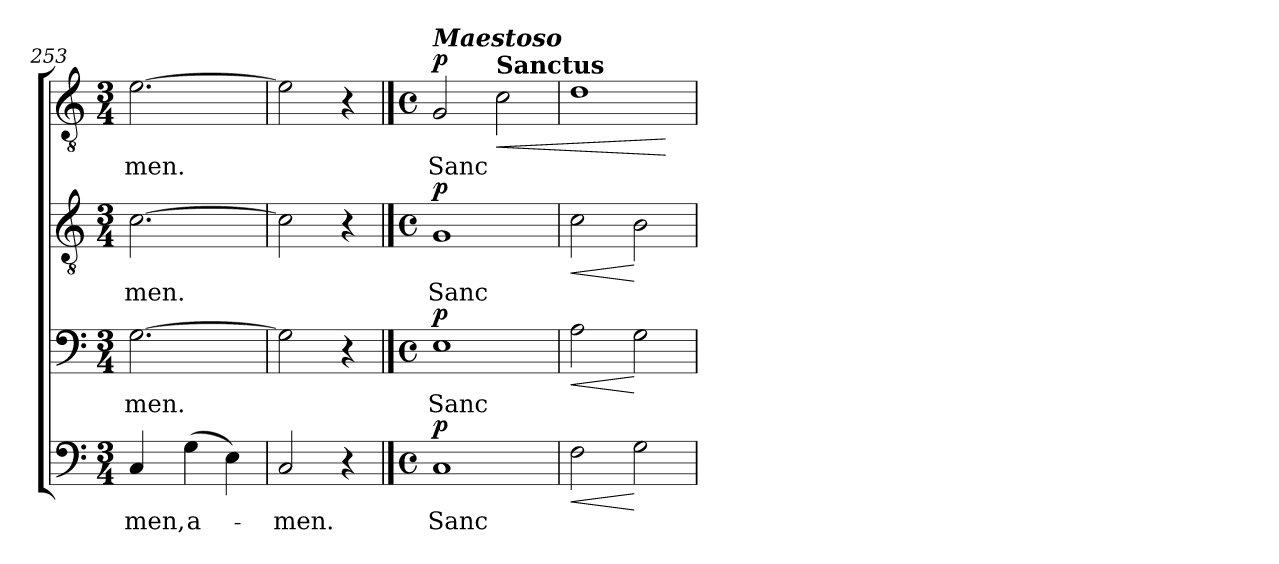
**kern	**text	**dynam	**kern	**text	**dynam	**kern	**text	**dynam	**kern	**text	**dynam
*part4	*part4	*part4	*part3	*part3	*part3	*part2	*part2	*part2	*part1	*part1	*part1
*staff4	*staff4	*staff4	*staff3	*staff3	*staff3	*staff2	*staff2	*staff2	*staff1	*staff1	*staff1
*clefF4	*	*	*clefF4	*	*	*clefGv2	*	*	*clefGv2	*	*
*k[]	*	*	*k[]	*	*	*k[]	*	*	*k[]	*	*
*C:	*	*	*C:	*	*	*C:	*	*	*C:	*	*
*M3/4	*	*	*M3/4	*	*	*M3/4	*	*	*M3/4	*	*
=253	=253	=253	=253	=253	=253	=253	=253	=253	=253	=253	=253
!	!LO:LY:b	!	!	!LO:LY:b	!	!	!LO:LY:b	!	!	!LO:LY:b	!
4C/	men,	.	[2.G\	men.	.	[2.c\	men.	.	[2.e\	men.	.
!	!LO:LY:b	!	!	!	!	!	!	!	!	!	!
(>4G\	a-	.	.	.	.	.	.	.	.	.	.
4E\)	.	.	.	.	.	.	.	.	.	.	.
=254	=254	=254	=254	=254	=254	=254	=254	=254	=254	=254	=254
!	!LO:LY:b	!	!	!	!	!	!	!	!	!	!
2C/	-men.	.	2G\]	.	.	2c\]	.	.	2e\]	.	.
4r	.	.	4r	.	.	4r	.	.	4r	.	.
!!LO:PB:g=z
==255	==255	==255	==255	==255	==255	==255	==255	==255	==255	==255	==255
*M4/4	*	*	*M4/4	*	*	*M4/4	*	*	*M4/4	*	*
*met(c)	*	*	*met(c)	*	*	*met(c)	*	*	*met(c)	*	*
!	!	!	!	!	!	!	!	!	!LO:TX:a:Bi:t=Maestoso	!	!
!	!LO:LY:b	!LO:DY:a	!	!LO:LY:b	!LO:DY:a	!	!LO:LY:b	!LO:DY:a	!	!LO:LY:b	!LO:DY:a
1C	Sanc	p	1E	Sanc	p	1G	Sanc	p	2G/	Sanc	p
!	!	!	!	!	!	!	!	!	!LO:TX:a:B:t=Sanctus	!	!
!	!	!	!	!	!	!	!	!	!	!	!LO:HP:b
.	.	.	.	.	.	.	.	.	2c\	.	<
=256	=256	=256	=256	=256	=256	=256	=256	=256	=256	=256	=256
!	!	!LO:HP:b	!	!	!LO:HP:b	!	!	!LO:HP:b	!	!	!
2F\	.	<	2A\	.	<	2c\	.	<	1d	.	.
2G\	.	[	2G\	.	[	2B\	.	[	.	.	.
.	.	.	.	.	.	.	.	.	.	.	[
=	=	=	=	=	=	=	=	=	=	=	=
*-	*-	*-	*-	*-	*-	*-	*-	*-	*-	*-	*-
